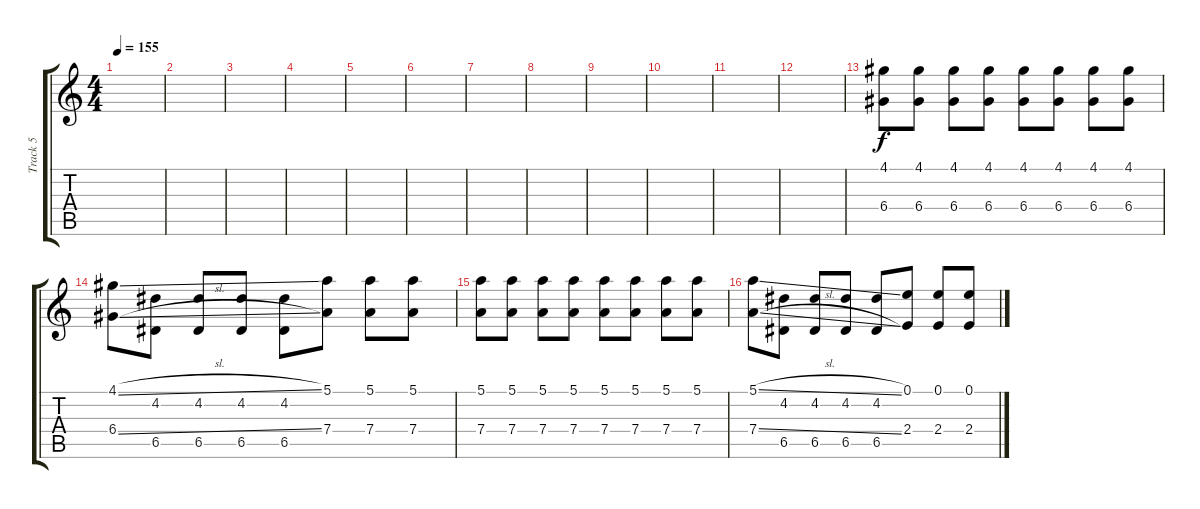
\track ("Track 5" "Track 5") {instrument distortionguitar}
\staff {score tabs}
\tuning (E4 B3 G3 D3 A2 E2) {hide}
\ts (4 4)
\tempo 155
\clef g2
\ks c
|
|
|
|
|
|
|
|
|
|
|
|
(4.1 6.4).8{instrument overdrivenguitar} (4.1 6.4).8 (4.1 6.4).8 (4.1 6.4).8 (4.1 6.4).8 (4.1 6.4).8 (4.1 6.4).8 (4.1 6.4).8 |
(4.1{sl} 6.4{sl}).8 (4.2 6.5).8 (4.2 6.5).8 (4.2 6.5).8 (4.2 6.5).8 (5.1 7.4).8 (5.1 7.4).8 (5.1 7.4).8 |
(5.1 7.4).8 (5.1 7.4).8 (5.1 7.4).8 (5.1 7.4).8 (5.1 7.4).8 (5.1 7.4).8 (5.1 7.4).8 (5.1 7.4).8 |
(5.1{sl} 7.4{sl}).8 (4.2 6.5).8 (4.2 6.5).8 (4.2 6.5).8 (4.2 6.5).8 (0.1 2.4).8 (0.1 2.4).8 (0.1 2.4).8
